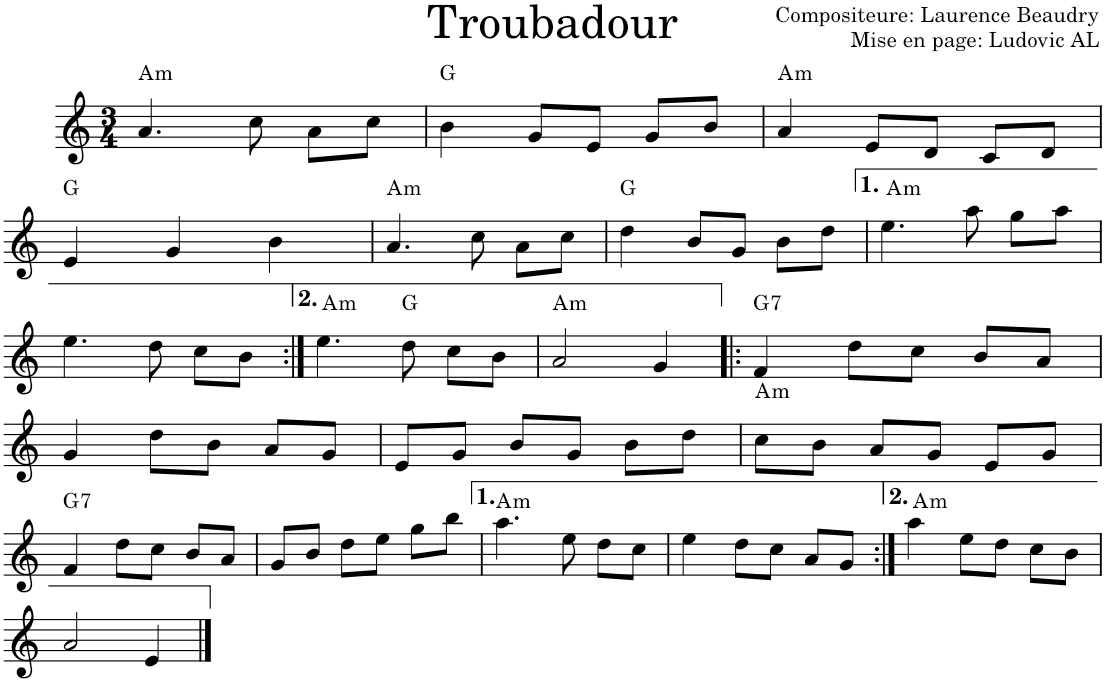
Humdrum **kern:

**kern	**harte
*part1	*part1
*staff1	*
*I"Voice	*
*I'V	*
*clefG2	*
*k[]	*
*M3/4	*
=1	=1
!	!LO:H:kt=m
4.a/	A:min
8cc\	.
8a\L	.
8cc\J	.
=2	=2
4b\	G:maj
8g/L	.
8e/J	.
8g/L	.
8b/J	.
=3	=3
!	!LO:H:kt=m
4a/	A:min
8e/L	.
8d/J	.
8c/L	.
8d/J	.
!!LO:LB:g=z
=4	=4
4e/	G:maj
4g/	.
4b\	.
=5	=5
!	!LO:H:kt=m
4.a/	A:min
8cc\	.
8a\L	.
8cc\J	.
=6	=6
4dd\	G:maj
8b/L	.
8g/J	.
8b\L	.
8dd\J	.
=7	=7
!	!LO:H:kt=m
4.ee\	A:min
8aa\	.
8gg\L	.
8aa\J	.
!!LO:LB:g=z
=8	=8
4.ee\	.
8dd\	.
8cc\L	.
8b\J	.
=9:|!	=9:|!
!	!LO:H:kt=m
4.ee\	A:min
8dd\	G:maj
8cc\L	.
8b\J	.
=10	=10
!	!LO:H:kt=m
2a/	A:min
4g/	.
=11!|:	=11!|:
!	!LO:H:kt=7
4f/	G:7
8dd\L	.
8cc\J	.
8b/L	.
8a/J	.
!!LO:LB:g=z
=12	=12
4g/	.
8dd\L	.
8b\J	.
8a/L	.
8g/J	.
=13	=13
8e/L	.
8g/J	.
8b/L	.
8g/J	.
8b\L	.
8dd\J	.
=14	=14
!	!LO:H:kt=m
8cc\L	A:min
8b\J	.
8a/L	.
8g/J	.
8e/L	.
8g/J	.
!!LO:LB:g=z
=15	=15
!	!LO:H:kt=7
4f/	G:7
8dd\L	.
8cc\J	.
8b/L	.
8a/J	.
=16	=16
8g/L	.
8b/J	.
8dd\L	.
8ee\J	.
8gg\L	.
8bb\J	.
=17	=17
!	!LO:H:kt=m
4.aa\	A:min
8ee\	.
8dd\L	.
8cc\J	.
=18	=18
4ee\	.
8dd\L	.
8cc\J	.
8a/L	.
8g/J	.
=19:|!	=19:|!
!	!LO:H:kt=m
4aa\	A:min
8ee\L	.
8dd\J	.
8cc\L	.
8b\J	.
!!LO:LB:g=z
=20	=20
2a/	.
4e/	.
==	==
*-	*-
